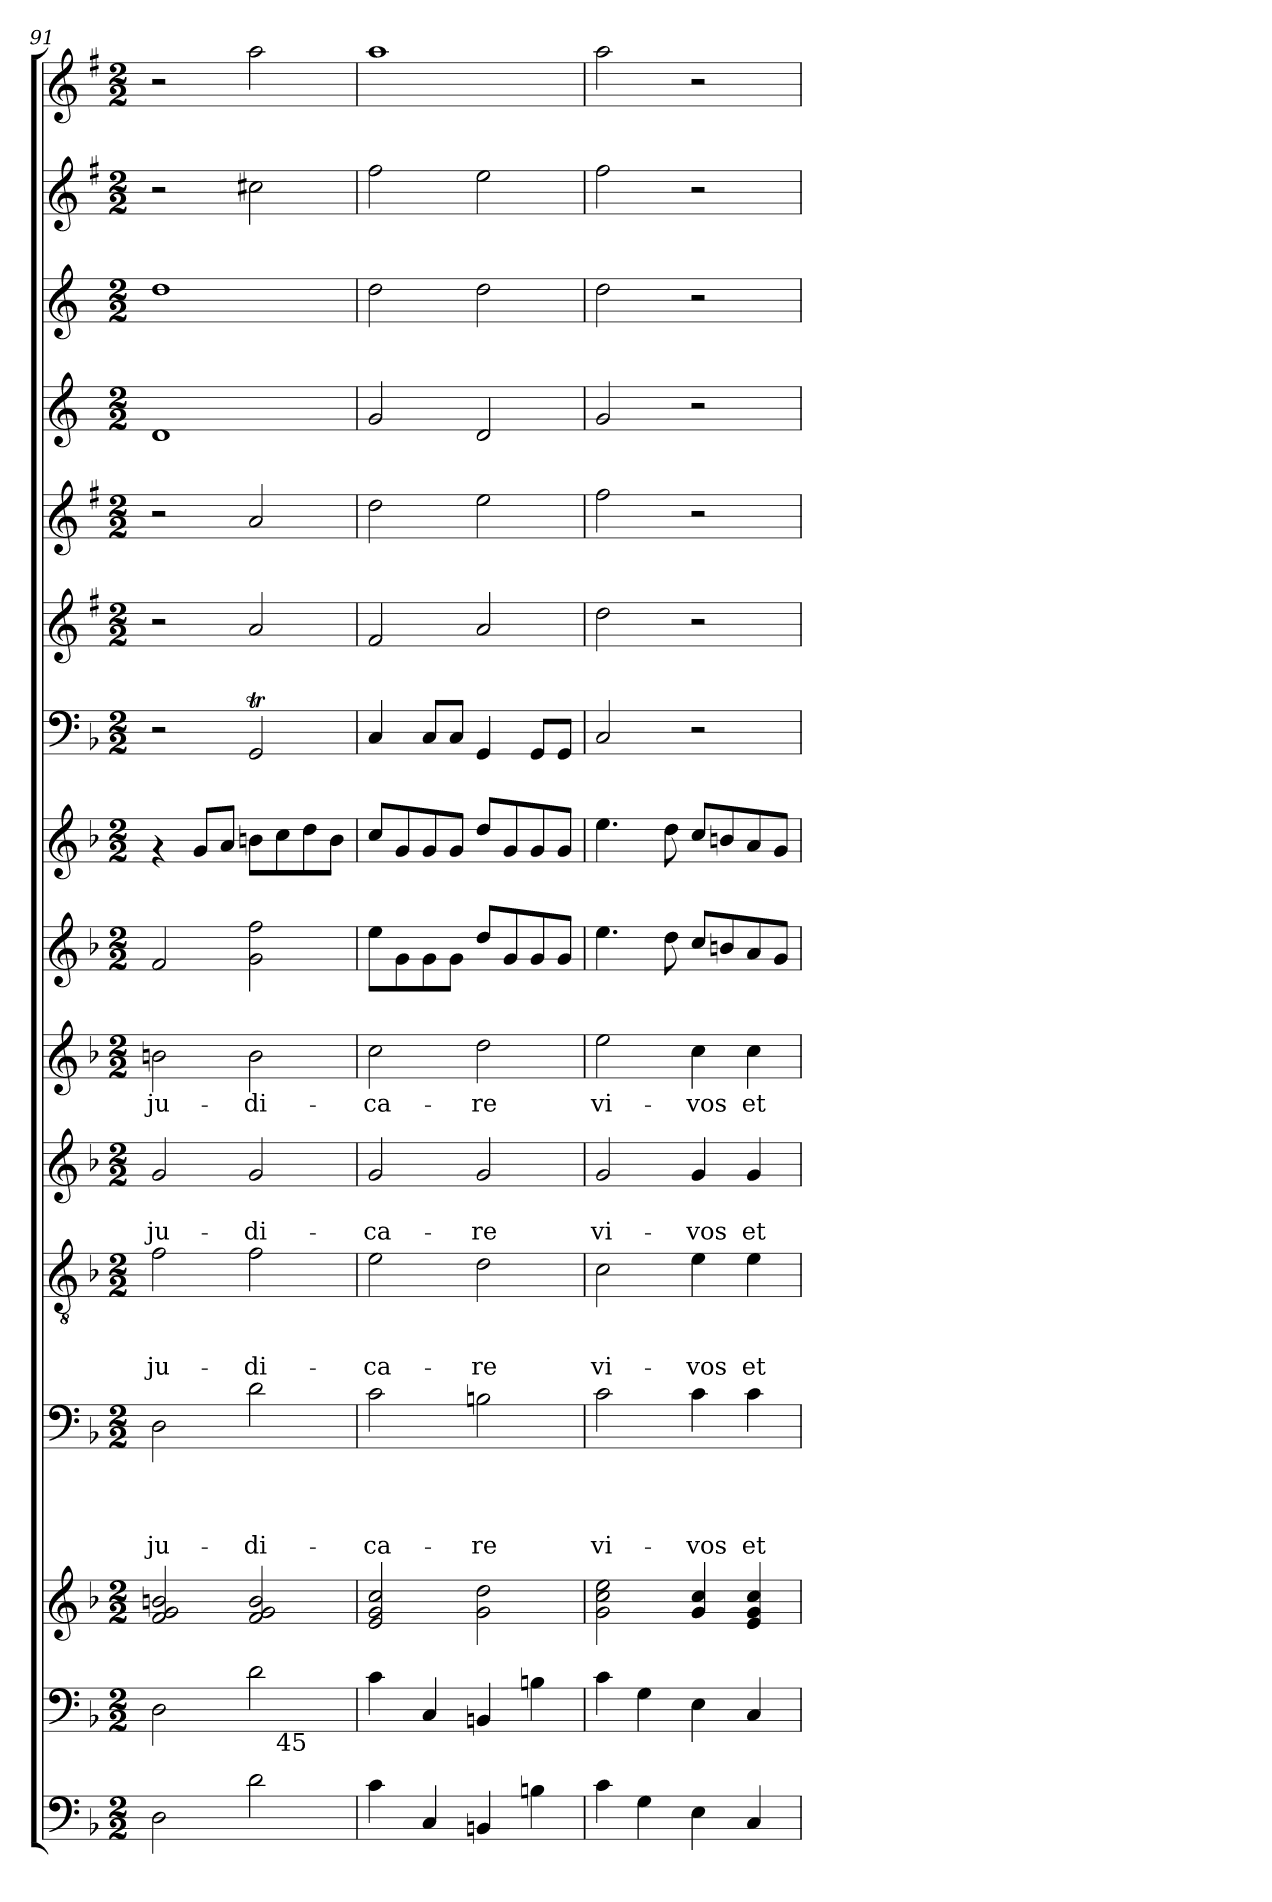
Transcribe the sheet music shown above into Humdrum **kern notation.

**kern	**kern	**kern	**kern	**text	**text	**text	**text	**kern	**text	**text	**text	**kern	**text	**text	**kern	**text	**kern	**kern	**kern	**kern	**kern	**kern	**kern	**kern	**kern
*part15	*part14	*part14	*part13	*part13	*part13	*part13	*part13	*part12	*part12	*part12	*part12	*part11	*part11	*part11	*part10	*part10	*part9	*part8	*part7	*part6	*part5	*part4	*part3	*part2	*part1
*staff16	*staff15	*staff14	*staff13	*staff13	*staff13	*staff13	*staff13	*staff12	*staff12	*staff12	*staff12	*staff11	*staff11	*staff11	*staff10	*staff10	*staff9	*staff8	*staff7	*staff6	*staff5	*staff4	*staff3	*staff2	*staff1
*clefF4	*clefF4	*clefG2	*clefF4	*	*	*	*	*clefGv2	*	*	*	*clefG2	*	*	*clefG2	*	*clefG2	*clefG2	*clefF4	*clefG2	*clefG2	*clefG2	*clefG2	*clefG2	*clefG2
*	*	*	*	*	*	*	*	*	*	*	*	*	*	*	*	*	*	*	*	*ITrd1c2	*ITrd1c2	*ITrd-3c-5	*ITrd-3c-5	*ITrd1c2	*ITrd1c2
*k[b-]	*k[b-]	*k[b-]	*k[b-]	*	*	*	*	*k[b-]	*	*	*	*k[b-]	*	*	*k[b-]	*	*k[b-]	*k[b-]	*k[b-]	*k[b-]	*k[b-]	*k[b-]	*k[b-]	*k[b-]	*k[b-]
*F:	*F:	*F:	*F:	*	*	*	*	*F:	*	*	*	*F:	*	*	*F:	*	*F:	*F:	*F:	*F:	*F:	*F:	*F:	*F:	*F:
*M2/2	*M2/2	*M2/2	*M2/2	*	*	*	*	*M2/2	*	*	*	*M2/2	*	*	*M2/2	*	*M2/2	*M2/2	*M2/2	*M2/2	*M2/2	*M2/2	*M2/2	*M2/2	*M2/2
=91	=91	=91	=91	=91	=91	=91	=91	=91	=91	=91	=91	=91	=91	=91	=91	=91	=91	=91	=91	=91	=91	=91	=91	=91	=91
!	!	!	!	!	!	!	!LO:LY:b	!	!	!	!LO:LY:b	!	!	!LO:LY:b	!	!LO:LY:b	!	!	!	!	!	!	!	!	!
*	*^	*	*	*	*	*	*	*	*	*	*	*	*	*	*	*	*	*	*	*	*	*	*	*	*
2D\	2D\	2ryy	2f/ 2g/ 2bn/	2D\	.	.	.	ju-	2f\	.	.	ju-	2g/	.	ju-	2bn\	ju-	2f/	4rf	2r	2r	2r	1g	1gg	2r	2r
.	.	.	.	.	.	.	.	.	.	.	.	.	.	.	.	.	.	.	8g/L	.	.	.	.	.	.	.
.	.	.	.	.	.	.	.	.	.	.	.	.	.	.	.	.	.	.	8a/J	.	.	.	.	.	.	.
!	!	!	!	!	!	!	!	!LO:LY:b	!	!	!	!LO:LY:b	!	!	!LO:LY:b	!	!LO:LY:b	!	!	!	!	!	!	!	!	!
2d\	2d\	8ryy	2f/ 2g/ 2b/	2d\	.	.	.	-di-	2f\	.	.	-di-	2g/	.	-di-	2b\	-di-	2g\ 2ff\	8bn\L	2GGT/	2g/	2g/	.	.	2bn\	2gg\
!	!	!LO:TX:b:t=45	!	!	!	!	!	!	!	!	!	!	!	!	!	!	!	!	!	!	!	!	!	!	!	!
.	.	4.ryy	.	.	.	.	.	.	.	.	.	.	.	.	.	.	.	.	8cc\	.	.	.	.	.	.	.
.	.	.	.	.	.	.	.	.	.	.	.	.	.	.	.	.	.	.	8dd\	.	.	.	.	.	.	.
.	.	.	.	.	.	.	.	.	.	.	.	.	.	.	.	.	.	.	8b\J	.	.	.	.	.	.	.
=92	=92	=92	=92	=92	=92	=92	=92	=92	=92	=92	=92	=92	=92	=92	=92	=92	=92	=92	=92	=92	=92	=92	=92	=92	=92	=92
!	!	!	!	!	!	!	!	!LO:LY:b	!	!	!	!LO:LY:b	!	!	!LO:LY:b	!	!LO:LY:b	!	!	!	!	!	!	!	!	!
*	*v	*v	*	*	*	*	*	*	*	*	*	*	*	*	*	*	*	*	*	*	*	*	*	*	*	*
4c\	4c\	2e/ 2g/ 2cc/	2c\	.	.	.	-ca-	2e\	.	.	-ca-	2g/	.	-ca-	2cc\	-ca-	8ee\L	8cc/L	4C/	2e/	2cc\	2cc/	2gg\	2ee\	1gg
.	.	.	.	.	.	.	.	.	.	.	.	.	.	.	.	.	8g\	8g/	.	.	.	.	.	.	.
4C/	4C/	.	.	.	.	.	.	.	.	.	.	.	.	.	.	.	8g\	8g/	8C/L	.	.	.	.	.	.
.	.	.	.	.	.	.	.	.	.	.	.	.	.	.	.	.	8g\J	8g/J	8C/J	.	.	.	.	.	.
!	!	!	!	!	!	!	!LO:LY:b	!	!	!	!LO:LY:b	!	!	!LO:LY:b	!	!LO:LY:b	!	!	!	!	!	!	!	!	!
4BBn/	4BBn/	2g\ 2dd\	2Bn\	.	.	.	-re	2d\	.	.	-re	2g/	.	-re	2dd\	-re	8dd/L	8dd/L	4GG/	2g/	2dd\	2g/	2gg\	2dd\	.
.	.	.	.	.	.	.	.	.	.	.	.	.	.	.	.	.	8g/	8g/	.	.	.	.	.	.	.
4Bn\	4Bn\	.	.	.	.	.	.	.	.	.	.	.	.	.	.	.	8g/	8g/	8GG/L	.	.	.	.	.	.
.	.	.	.	.	.	.	.	.	.	.	.	.	.	.	.	.	8g/J	8g/J	8GG/J	.	.	.	.	.	.
=93	=93	=93	=93	=93	=93	=93	=93	=93	=93	=93	=93	=93	=93	=93	=93	=93	=93	=93	=93	=93	=93	=93	=93	=93	=93
!	!	!	!	!	!	!	!LO:LY:b	!	!	!	!LO:LY:b	!	!	!LO:LY:b	!	!LO:LY:b	!	!	!	!	!	!	!	!	!
4c\	4c\	2g\ 2cc\ 2ee\	2c\	.	.	.	vi-	2c\	.	.	vi-	2g/	.	vi-	2ee\	vi-	4.ee\	4.ee\	2C/	2cc\	2ee\	2cc/	2gg\	2ee\	2gg\
4G\	4G\	.	.	.	.	.	.	.	.	.	.	.	.	.	.	.	.	.	.	.	.	.	.	.	.
.	.	.	.	.	.	.	.	.	.	.	.	.	.	.	.	.	8dd\	8dd\	.	.	.	.	.	.	.
!	!	!	!	!	!	!	!LO:LY:b	!	!	!	!LO:LY:b	!	!	!LO:LY:b	!	!LO:LY:b	!	!	!	!	!	!	!	!	!
4E\	4E\	4g/ 4cc/	4c\	.	.	.	-vos	4e\	.	.	-vos	4g/	.	-vos	4cc\	-vos	8cc/L	8cc/L	2r	2r	2r	2r	2r	2r	2r
.	.	.	.	.	.	.	.	.	.	.	.	.	.	.	.	.	8bn/	8bn/	.	.	.	.	.	.	.
!	!	!	!	!	!	!	!LO:LY:b	!	!	!	!LO:LY:b	!	!	!LO:LY:b	!	!LO:LY:b	!	!	!	!	!	!	!	!	!
4C/	4C/	4e/ 4g/ 4cc/	4c\	.	.	.	et	4e\	.	.	et	4g/	.	et	4cc\	et	8a/	8a/	.	.	.	.	.	.	.
.	.	.	.	.	.	.	.	.	.	.	.	.	.	.	.	.	8g/J	8g/J	.	.	.	.	.	.	.
=	=	=	=	=	=	=	=	=	=	=	=	=	=	=	=	=	=	=	=	=	=	=	=	=	=
*-	*-	*-	*-	*-	*-	*-	*-	*-	*-	*-	*-	*-	*-	*-	*-	*-	*-	*-	*-	*-	*-	*-	*-	*-	*-
